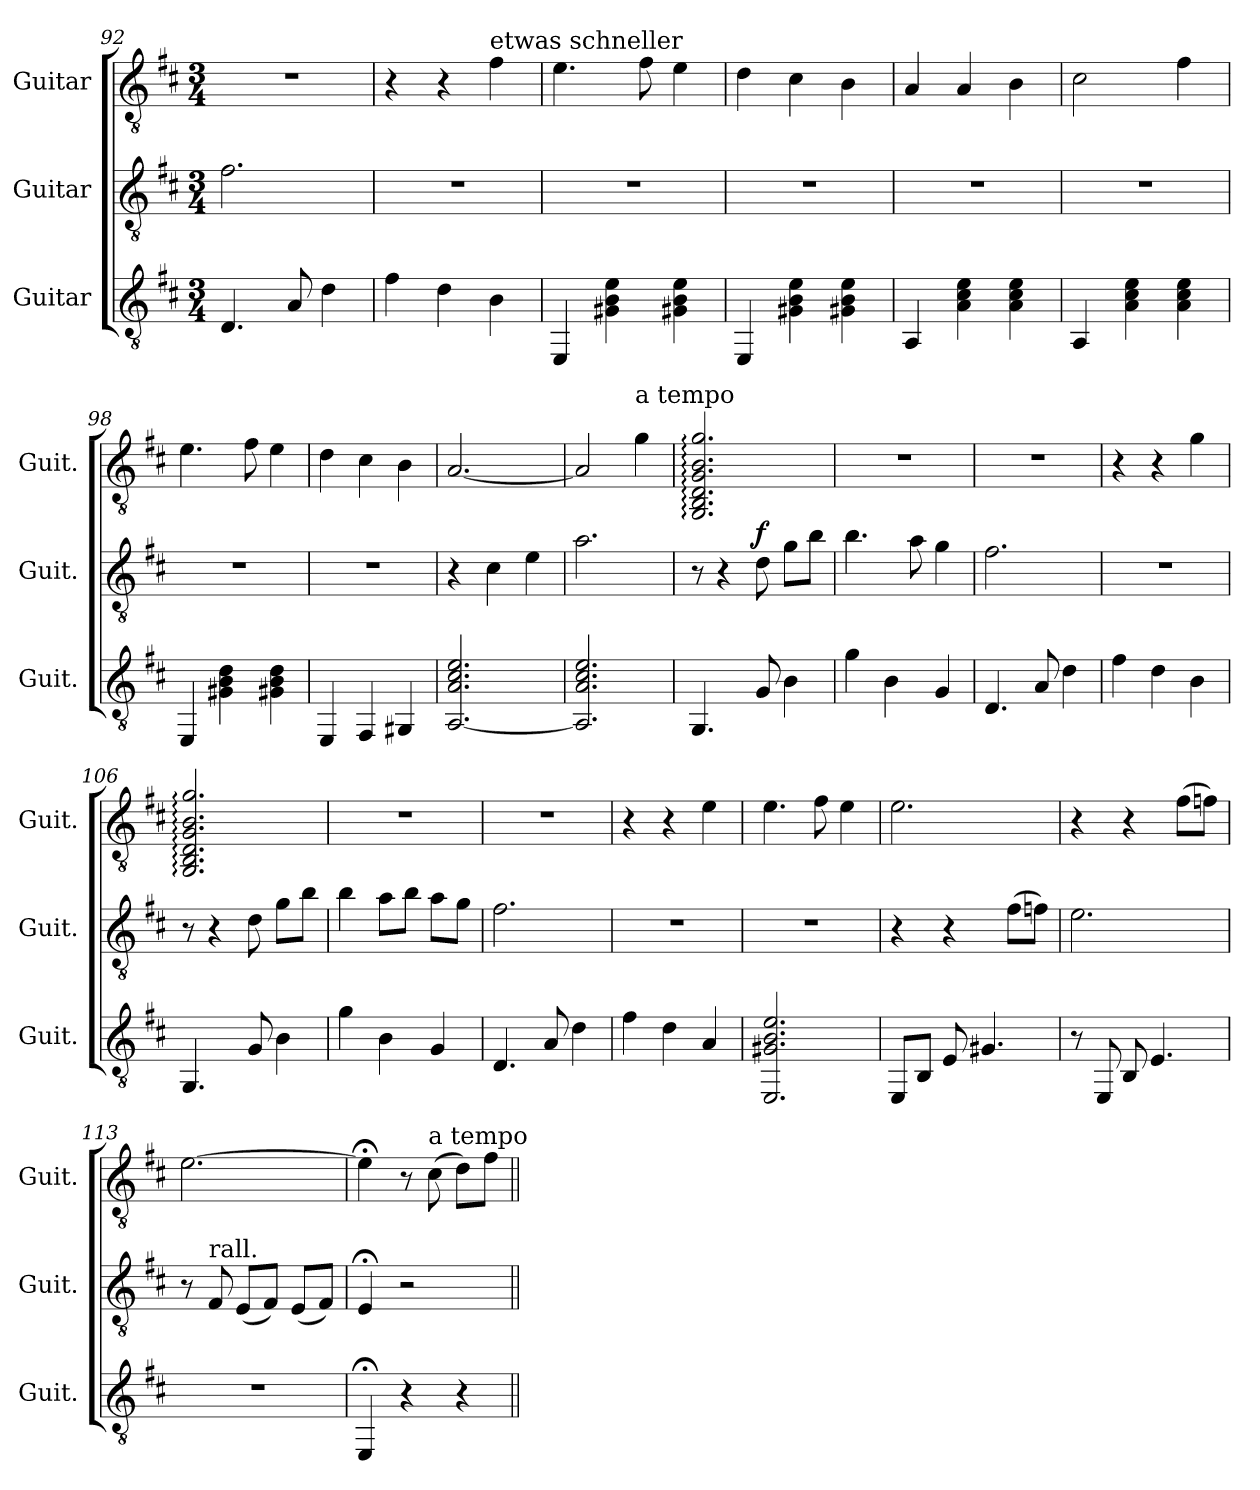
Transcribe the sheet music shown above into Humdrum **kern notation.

**kern	**kern	**dynam	**kern
*part3	*part2	*part2	*part1
*staff3	*staff2	*staff2	*staff1
*I"Guitar	*I"Guitar	*	*I"Guitar
*I'Guit.	*I'Guit.	*	*I'Guit.
*clefGv2	*clefGv2	*	*clefGv2
*k[f#c#]	*k[f#c#]	*	*k[f#c#]
*D:	*D:	*	*D:
*M3/4	*M3/4	*	*M3/4
=92	=92	=92	=92
4.D/	2.f#\	.	2.r
8A/	.	.	.
4d\	.	.	.
=93	=93	=93	=93
4f#\	2.r	.	4r
4d\	.	.	4r
!	!	!	!LO:TX:a:t=etwas schneller
4B\	.	.	4f#\
=94	=94	=94	=94
4EE/	2.r	.	4.e\
4G#X\ 4B\ 4e\	.	.	.
.	.	.	8f#\
4G#X\ 4B\ 4e\	.	.	4e\
!!LO:LB:g=z
=95	=95	=95	=95
4EE/	2.r	.	4d\
4G#X\ 4B\ 4e\	.	.	4c#\
4G#X\ 4B\ 4e\	.	.	4B\
=96	=96	=96	=96
4AA/	2.r	.	4A/
4A\ 4c#\ 4e\	.	.	4A/
4A\ 4c#\ 4e\	.	.	4B\
=97	=97	=97	=97
4AA/	2.r	.	2c#\
4A\ 4c#\ 4e\	.	.	.
4A\ 4c#\ 4e\	.	.	4f#\
=98	=98	=98	=98
4EE/	2.r	.	4.e\
4G#X\ 4B\ 4d\	.	.	.
.	.	.	8f#\
4G#X\ 4B\ 4d\	.	.	4e\
=99	=99	=99	=99
4EE/	2.r	.	4d\
4FF#/	.	.	4c#\
4GG#X/	.	.	4B\
=100	=100	=100	=100
[2.AA/ 2.A/ 2.c#/ 2.e/	4r	.	[2.A/
.	4c#\	.	.
.	4e\	.	.
=101	=101	=101	=101
2.AA/] 2.A/ 2.c#/ 2.e/	2.a\	.	2A/]
!	!	!	!LO:TX:a:t=a tempo
.	.	.	4g\
=102	=102	=102	=102
4.GG/	8r	.	2.GG/: 2.BB/: 2.D/: 2.G/: 2.B/: 2.g/:
.	4r	.	.
!	!	!LO:DY:a	!
8G/	8d\	f	.
4B\	8g\L	.	.
.	8b\J	.	.
=103	=103	=103	=103
4g\	4.b\	.	2.r
4B\	.	.	.
.	8a\	.	.
4G/	4g\	.	.
=104	=104	=104	=104
4.D/	2.f#\	.	2.r
8A/	.	.	.
4d\	.	.	.
=105	=105	=105	=105
4f#\	2.r	.	4r
4d\	.	.	4r
4B\	.	.	4g\
=106	=106	=106	=106
4.GG/	8r	.	2.GG/: 2.BB/: 2.D/: 2.G/: 2.B/: 2.g/:
.	4r	.	.
8G/	8d\	.	.
4B\	8g\L	.	.
.	8b\J	.	.
!!LO:PB:g=z
=107	=107	=107	=107
4g\	4b\	.	2.r
4B\	8a\L	.	.
.	8b\J	.	.
4G/	8a\L	.	.
.	8g\J	.	.
=108	=108	=108	=108
4.D/	2.f#\	.	2.r
8A/	.	.	.
4d\	.	.	.
=109	=109	=109	=109
4f#\	2.r	.	4r
4d\	.	.	4r
4A/	.	.	4e\
=110	=110	=110	=110
2.EE/ 2.G#X/ 2.B/ 2.e/	2.r	.	4.e\
.	.	.	8f#\
.	.	.	4e\
=111	=111	=111	=111
8EE/L	4r	.	2.e\
8BB/J	.	.	.
8E/	4r	.	.
4.G#X/	.	.	.
.	(8f#\L	.	.
.	8fn\J)	.	.
=112	=112	=112	=112
8r	2.e\	.	4r
8EE/	.	.	.
8BB/	.	.	4r
4.E/	.	.	.
.	.	.	(8f#\L
.	.	.	8fn\J)
=113	=113	=113	=113
2.r	8r	.	[2.e\
!	!LO:TX:a:t=rall.	!	!
.	8F#/	.	.
.	(8E/L	.	.
.	8F#/J)	.	.
.	(8E/L	.	.
.	8F#/J)	.	.
=114	=114	=114	=114
4EE;</	4E;</	.	4e;<\]
4r	2r	.	8r
!	!	!	!LO:TX:a:t=a tempo
.	.	.	(8c#\
4r	.	.	8d\L)
.	.	.	8f#\J
=||	=||	=||	=||
*-	*-	*-	*-
